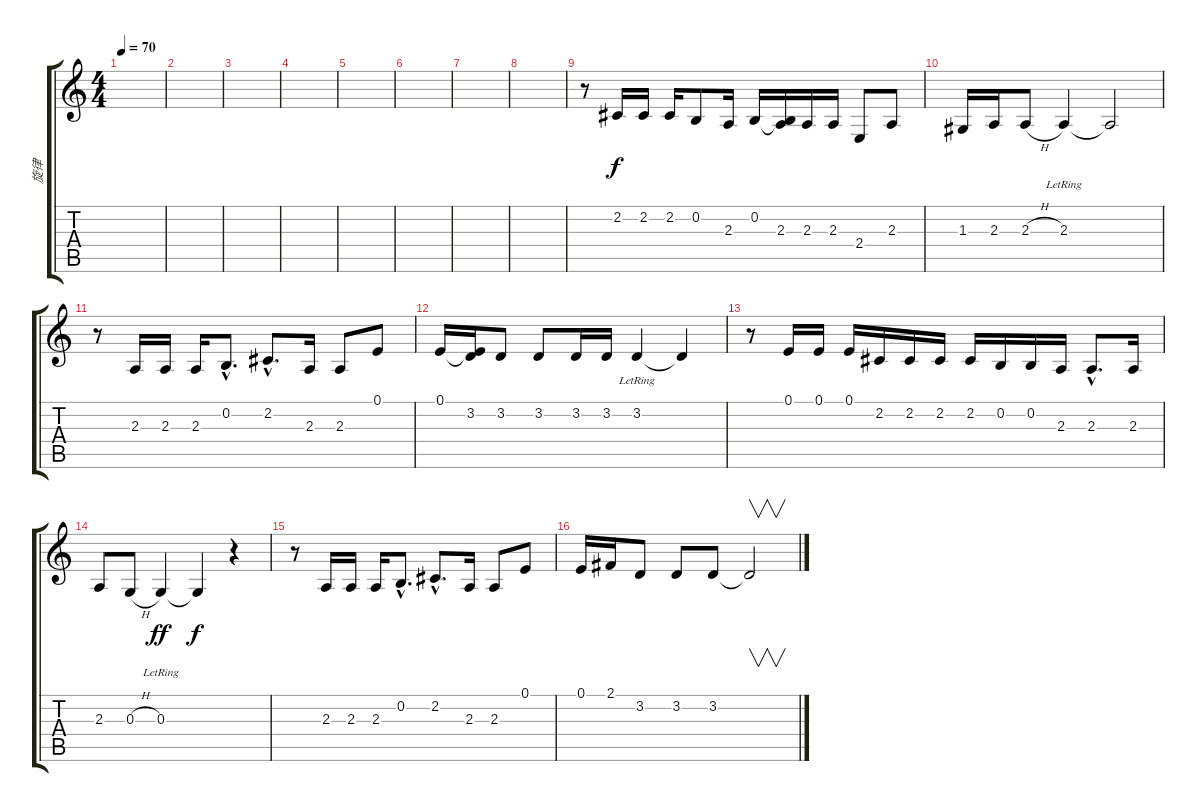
\track ("旋律" "旋律") {instrument lead2sawtooth}
\staff {score tabs}
\tuning (E4 B3 G3 D3 A2 E2) {hide}
\ts (4 4)
\tempo 70
\clef g2
\ks c
|
|
|
|
|
|
|
|
r.8 2.2.16 2.2.16 2.2.16 0.2.8 2.3.16 0.2.16 (0.2{t} 2.3).16 2.3.16 2.3.16 2.4.8 2.3.8 |
1.3.16 2.3.16 2.3{h}.8 2.3{lr}.4 2.3{t}.2 |
r.8 2.3.16 2.3.16 2.3.16 0.2{hac}.8{d} 2.2{hac}.8{d} 2.3.16 2.3.8 0.1.8 |
0.1.16 (0.1{t} 3.2).16 3.2.8 3.2.8 3.2.16 3.2.16 3.2{lr}.4 3.2{t}.4 |
r.8 0.1.16 0.1.16 0.1.16 2.2.16 2.2.16 2.2.16 2.2.16 0.2.16 0.2.16 2.3.16 2.3{hac}.8{d} 2.3.16 |
2.3.8 0.3{h}.8 0.3{lr}.4{dy ff} 0.3{t}.4{dy f} r.4 |
r.8 2.3.16 2.3.16 2.3.16 0.2{hac}.8{d} 2.2{hac}.8{d} 2.3.16 2.3.8 0.1.8 |
0.1.16 2.1.16 3.2.8 3.2.8 3.2.8 3.2{t}.2{v}
